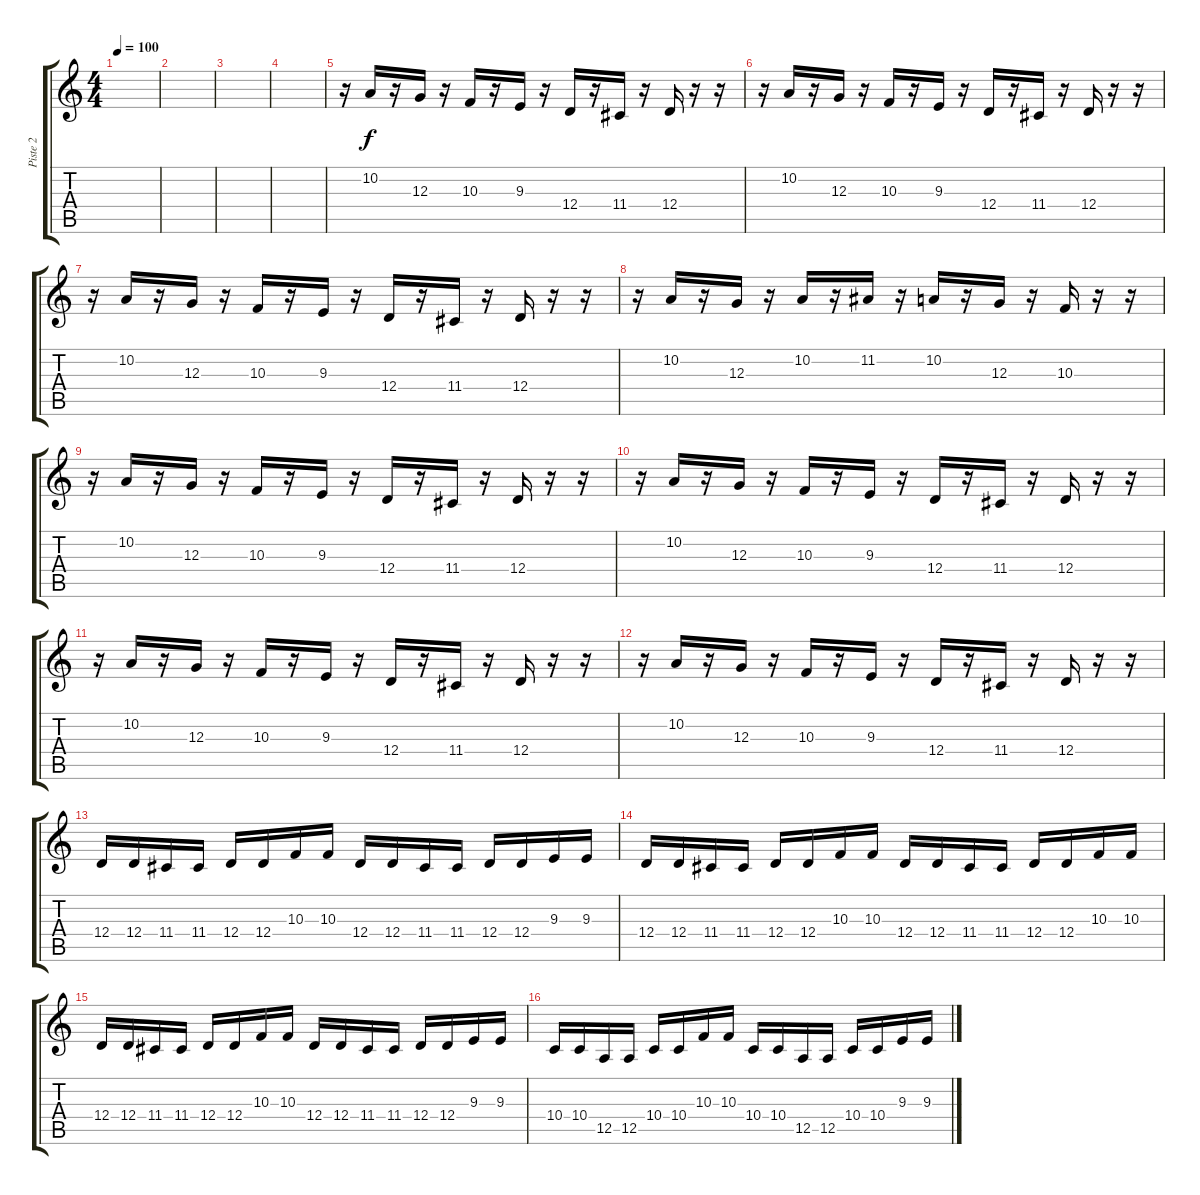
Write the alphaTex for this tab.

\track ("Piste 2" "Piste 2") {instrument acousticgrandpiano}
\staff {score tabs}
\tuning (E4 B3 G3 D3 A2 E2) {hide}
\ts (4 4)
\tempo 100
\clef g2
\ks c
|
|
|
|
r.16 10.2.16 r.16 12.3.16 r.16 10.3.16 r.16 9.3.16 r.16 12.4.16 r.16 11.4.16 r.16 12.4.16 r.16 r.16 |
r.16 10.2.16 r.16 12.3.16 r.16 10.3.16 r.16 9.3.16 r.16 12.4.16 r.16 11.4.16 r.16 12.4.16 r.16 r.16 |
r.16 10.2.16 r.16 12.3.16 r.16 10.3.16 r.16 9.3.16 r.16 12.4.16 r.16 11.4.16 r.16 12.4.16 r.16 r.16 |
r.16 10.2.16 r.16 12.3.16 r.16 10.2.16 r.16 11.2.16 r.16 10.2.16 r.16 12.3.16 r.16 10.3.16 r.16 r.16 |
r.16 10.2.16 r.16 12.3.16 r.16 10.3.16 r.16 9.3.16 r.16 12.4.16 r.16 11.4.16 r.16 12.4.16 r.16 r.16 |
r.16 10.2.16 r.16 12.3.16 r.16 10.3.16 r.16 9.3.16 r.16 12.4.16 r.16 11.4.16 r.16 12.4.16 r.16 r.16 |
r.16 10.2.16 r.16 12.3.16 r.16 10.3.16 r.16 9.3.16 r.16 12.4.16 r.16 11.4.16 r.16 12.4.16 r.16 r.16 |
r.16 10.2.16 r.16 12.3.16 r.16 10.3.16 r.16 9.3.16 r.16 12.4.16 r.16 11.4.16 r.16 12.4.16 r.16 r.16 |
12.4.16 12.4.16 11.4.16 11.4.16 12.4.16 12.4.16 10.3.16 10.3.16 12.4.16 12.4.16 11.4.16 11.4.16 12.4.16 12.4.16 9.3.16 9.3.16 |
12.4.16 12.4.16 11.4.16 11.4.16 12.4.16 12.4.16 10.3.16 10.3.16 12.4.16 12.4.16 11.4.16 11.4.16 12.4.16 12.4.16 10.3.16 10.3.16 |
12.4.16 12.4.16 11.4.16 11.4.16 12.4.16 12.4.16 10.3.16 10.3.16 12.4.16 12.4.16 11.4.16 11.4.16 12.4.16 12.4.16 9.3.16 9.3.16 |
10.4.16 10.4.16 12.5.16 12.5.16 10.4.16 10.4.16 10.3.16 10.3.16 10.4.16 10.4.16 12.5.16 12.5.16 10.4.16 10.4.16 9.3.16 9.3.16
